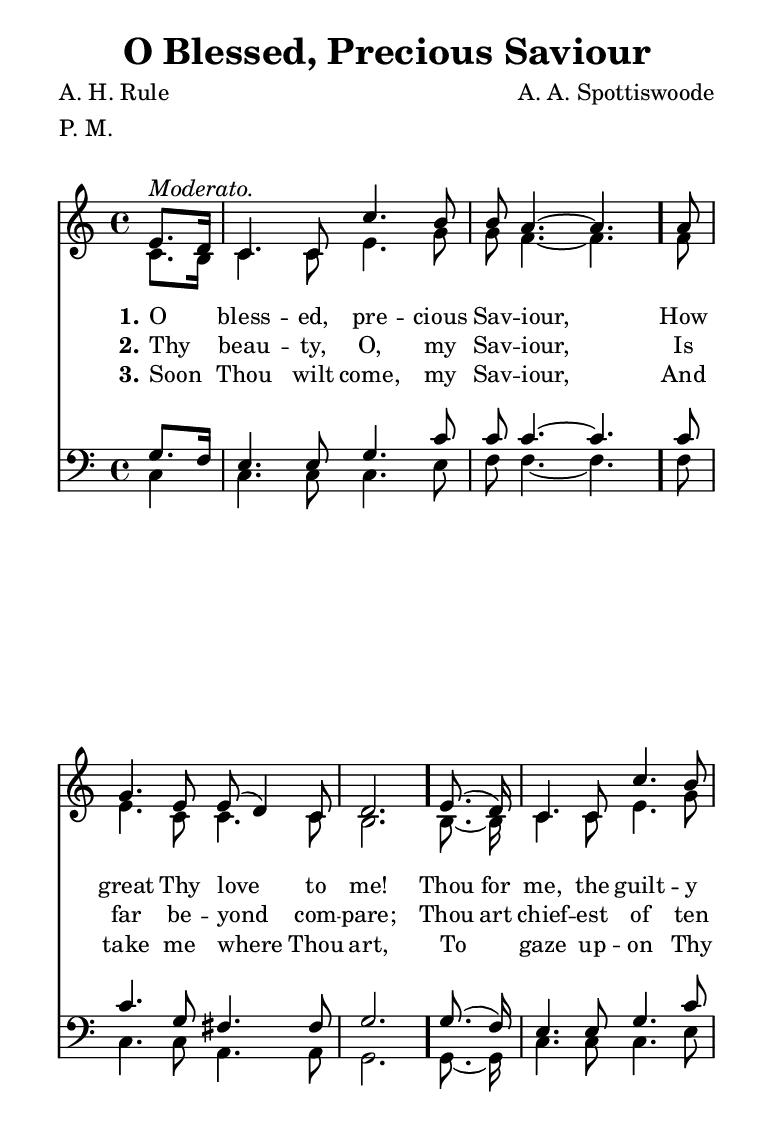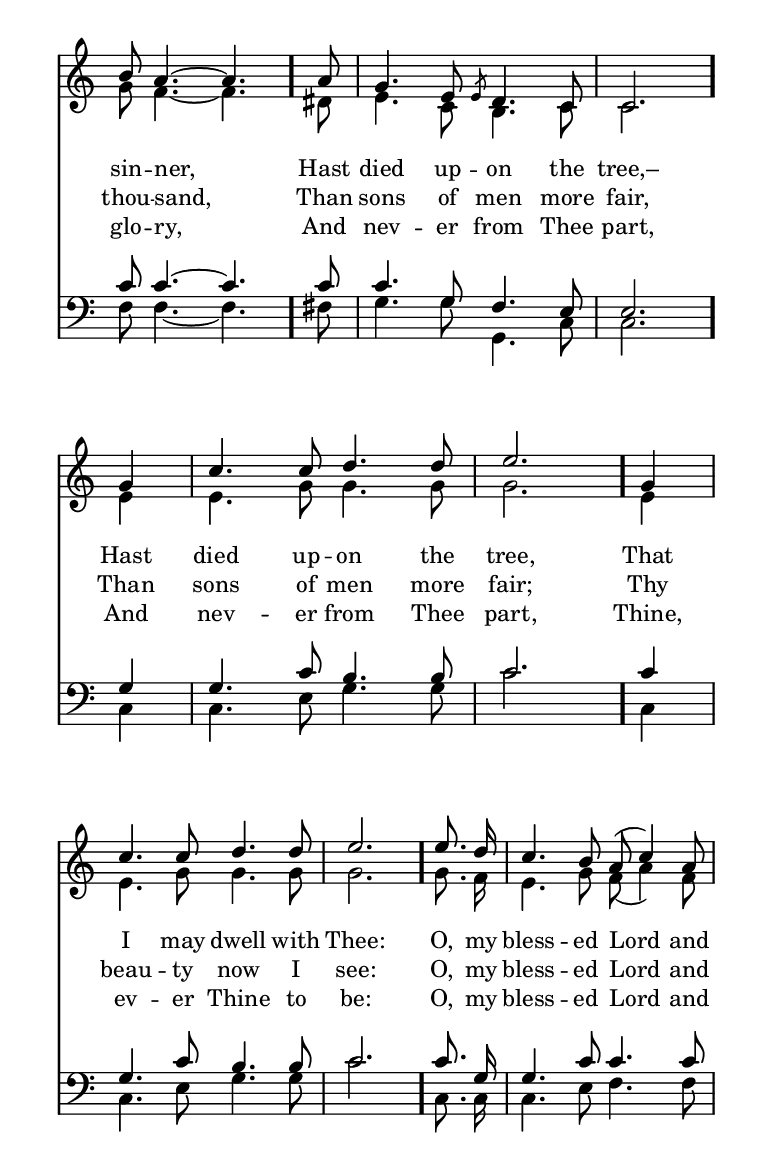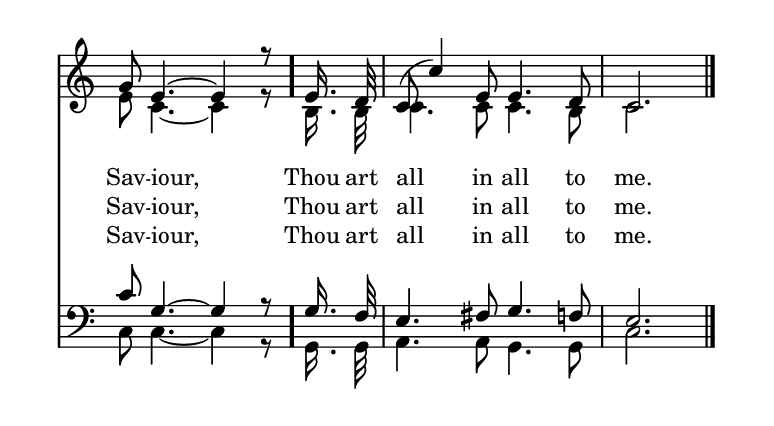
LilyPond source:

\include "common/global.ily"
\paper {
  \include "common/paper.ily"
}

\header{
  hymnnumber = "245"
  title = "O Blessed, Precious Saviour"
  tunename = ""
  meter = "P. M."
  poet = "A. H. Rule"
  composer = "A. A. Spottiswoode"
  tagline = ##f
}

global = {
  \include "common/overrides.ily"
  \override Staff.TimeSignature.style = #'()
  \time 4/4
  \override Score.MetronomeMark.transparent = ##t % hide all fermata changes too
  \tempo 4=90
  \key c \major
  \partial 4
  \autoBeamOff
}

notesSoprano = {
\global
\relative c' {

  e8.^\markup{\italic Moderato.}[ d16] | c4. c8 c'4. b8 | b8 a4. ~ a4.
  a8 | g4. e8 e8( d4) c8 | d2.
  e8.( d16) | c4. c8 c'4. b8 | b8 a4. ~ a4.
  a8 | g4. e8 \slashedGrace e8 d4. c8 | c2.

  g'4 | c4. c8 d4. d8 | e2.
  g,4 | c4. c8 d4. d8 | e2.
  e8. d16 | c4. b8 a8( c4) a8 | g8 e4. ~ e4 r8
  e16. d32 | c8( c'4) e,8 e4. d8 | c2.

  \bar "|."

}
}

notesAlto = {
\global
\relative e' {

  c8.[ b16] | c4. c8 e4. g8 | g f4. ~ f4.
  f8 | e4. c8 c4. c8 | b2. \eogbreak
  b8. ~ b16 | c4. c8 e4. g8 | g f4. ~ f4.
  dis8 | e4. c8 b4. c8 | c2. \eogbreak

  e4 | e4. g8 g4. g8 | g2.
  e4 | e4. g8 g4. g8 | g2. \eogbreak
  g8. f16 | e4. g8 f8( a4) f8 | e8 c4. ~ c4 r8
  b16. b32 | c4. c8 c4. b8 | c2. \eogbreak

}
}

notesTenor = {
\global
\relative a {

  g8.[ f16] | e4. e8 g4. c8 | c8 c4. ~ c4.
  c8 | c4. g8 fis4. fis8 | g2.
  g8.( f16) | e4. e8 g4. c8 | c8 c4. ~ c4.
  c8 | c4. g8 f4. e8 | e2.

  g4 | g4. c8 b4. b8 | c2.
  c4 | g4. c8 b4. b8 | c2.
  c8. g16 | g4. c8 c4. c8 | c8 g4. ~ g4 r8
  g16. f32 | e4. fis8 g4. f8 | e2.

}
}

notesBass = {
\global
\relative f {

  c4 | c4. c8 c4. e8 | f8 f4. ~ f4.
  f8 | c4. c8 a4. a8 | g2.
  g8. ~ g16 | c4. c8 c4. e8 | f8 f4. ~ f4.
  fis8 | g4. g8 g,4. c8 | c2.

  c4 | c4. e8 g4. g8 | c2.
  c,4 | c4. e8 g4. g8 | c2.
  c,8. c16 | c4. e8 f4. f8 | c8 c4. ~ c4 r8
  g16. g32 | a4. a8 g4. g8 | c2.

}
}

wordsA = \lyricmode {
\set stanza = "1."

O bless -- ed, pre -- cious Sav -- iour, \bar "."
How great Thy love to me! \bar "."
{ \mon } Thou for { \moff } me, the guilt -- y sin -- ner, \bar "."
Hast died up -- on the tree,– \bar "."
Hast died up -- on the tree, \bar "."
That I may dwell with Thee: \bar "."
O, my bless -- ed Lord and Sav -- iour, \bar "."
Thou art all in all to me. \bar "."

}

wordsB = \lyricmode {
\set stanza = "2."

Thy beau -- ty, O, my Sav -- iour,
Is far be -- yond com -- pare;
{ \mon } Thou art { \moff } chief -- est of ten thou -- sand,
Than sons of men more fair,
Than sons of men more fair;
Thy beau -- ty now I see:
O, my bless -- ed Lord and Sav -- iour,
Thou art all in all to me.

}

wordsC = \lyricmode {
\set stanza = "3."

Soon Thou wilt come, my Sav -- iour,
And take me where Thou art,
To gaze up -- on Thy glo -- ry,
And nev -- er from Thee part,
And nev -- er from Thee part,
Thine, ev -- er Thine to be:
O, my bless -- ed Lord and Sav -- iour,
Thou art all in all to me.

}

\score {
  \context ChoirStaff <<
    \context Staff = upper <<
      \set ChoirStaff.systemStartDelimiter = #'SystemStartBar
      \context Voice  = sopranos { \voiceOne << \notesSoprano >> }
      \context Voice  = altos { \voiceTwo << \notesAlto >> }
      \context Lyrics = one   \lyricsto sopranos \wordsA
      \context Lyrics = two   \lyricsto sopranos \wordsB
      \context Lyrics = three \lyricsto sopranos \wordsC
    >>
    \context Staff = men <<
      \clef bass
      \context Voice  = tenors { \voiceOne << \notesTenor >> }
      \context Voice  = basses { \voiceTwo << \notesBass >> }
    >>
  >>
  \layout {
    \include "common/layout.ily"
  }
  \midi{
    \include "common/midi.ily"
  }
}

\version "2.18.2"  % necessary for upgrading to future LilyPond versions.

% vi:set et ts=2 sw=2 ai nocindent syntax=lilypond:
